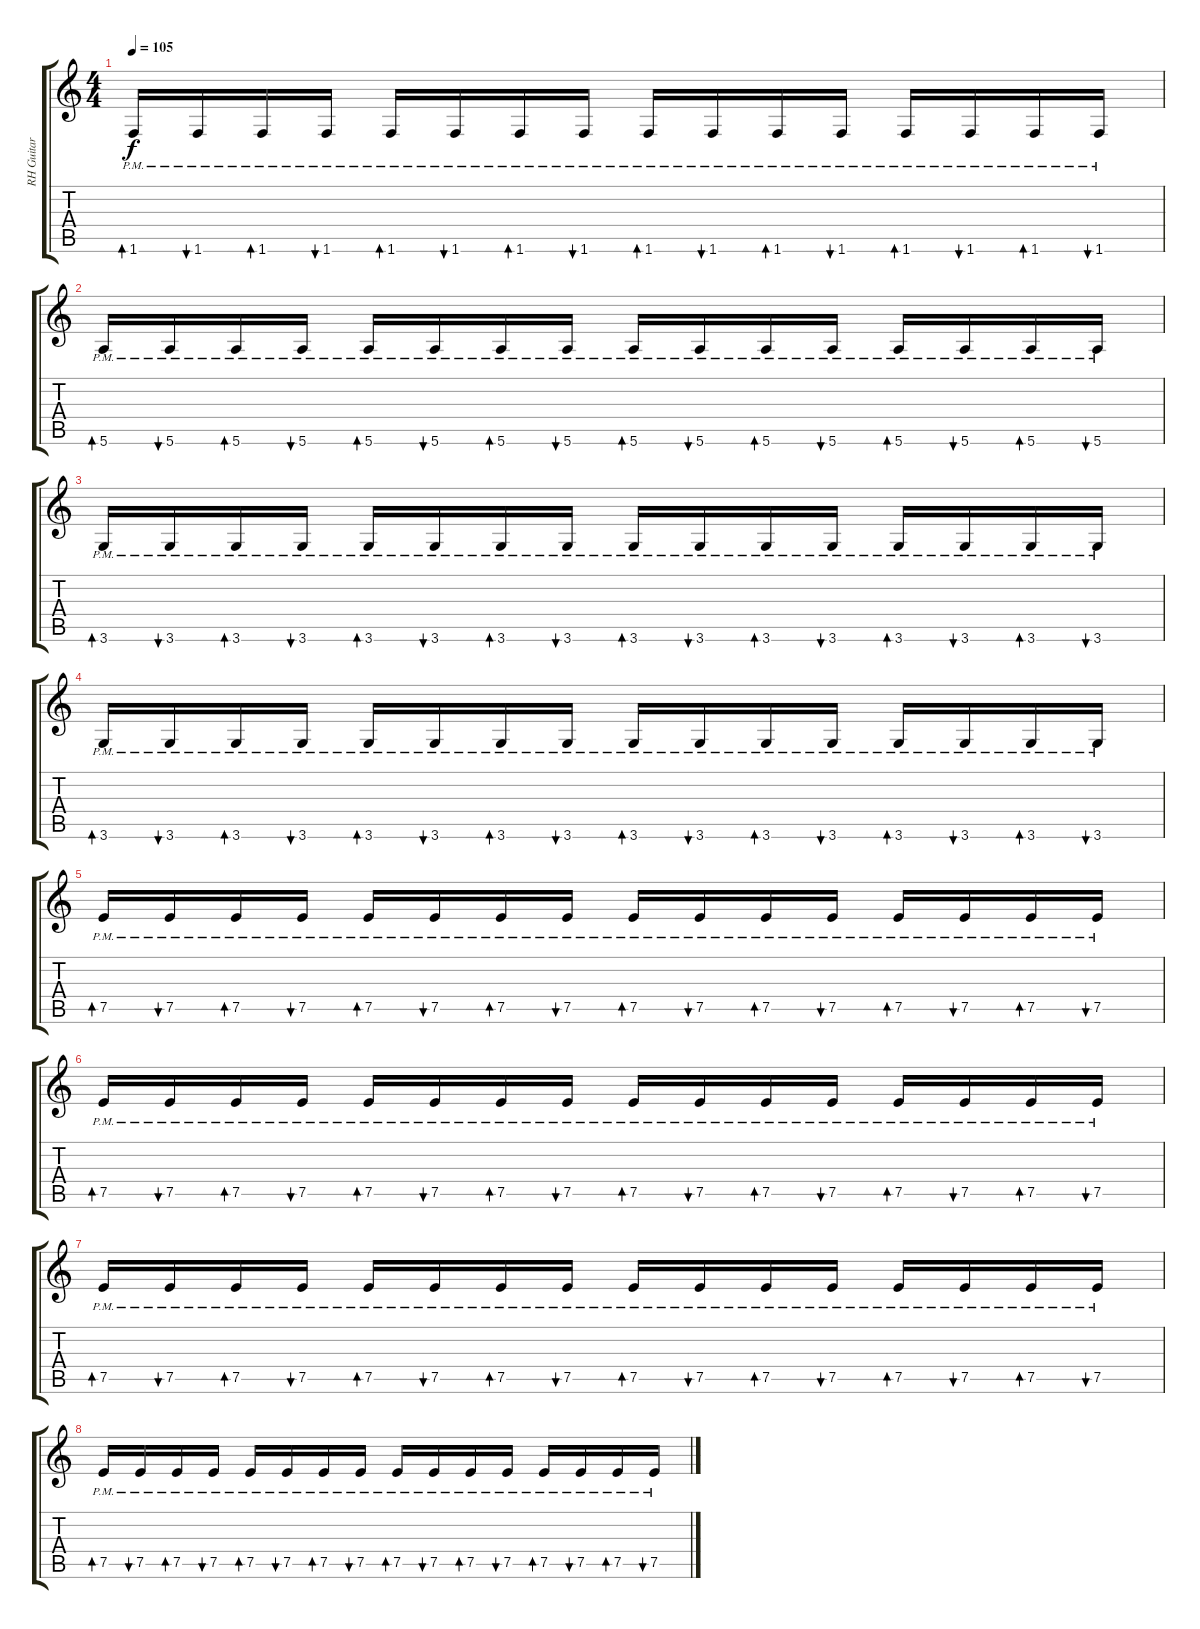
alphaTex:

\track ("RH Guitar" "RH Guitar") {instrument overdrivenguitar}
\staff {score tabs}
\tuning (E4 B3 G3 D3 A2 E2) {hide}
\ts (4 4)
\tempo 105
\clef g2
\ks c
1.6{pm}.16{bd 60 dy f} 1.6{pm}.16{bu 60} 1.6{pm}.16{bd 60} 1.6{pm}.16{bu 60} 1.6{pm}.16{bd 60} 1.6{pm}.16{bu 60} 1.6{pm}.16{bd 60} 1.6{pm}.16{bu 60} 1.6{pm}.16{bd 60} 1.6{pm}.16{bu 60} 1.6{pm}.16{bd 60} 1.6{pm}.16{bu 60} 1.6{pm}.16{bd 60} 1.6{pm}.16{bu 60} 1.6{pm}.16{bd 60} 1.6{pm}.16{bu 60} |
5.6{pm}.16{bd 60} 5.6{pm}.16{bu 60} 5.6{pm}.16{bd 60} 5.6{pm}.16{bu 60} 5.6{pm}.16{bd 60} 5.6{pm}.16{bu 60} 5.6{pm}.16{bd 60} 5.6{pm}.16{bu 60} 5.6{pm}.16{bd 60} 5.6{pm}.16{bu 60} 5.6{pm}.16{bd 60} 5.6{pm}.16{bu 60} 5.6{pm}.16{bd 60} 5.6{pm}.16{bu 60} 5.6{pm}.16{bd 60} 5.6{pm}.16{bu 60} |
3.6{pm}.16{bd 60} 3.6{pm}.16{bu 60} 3.6{pm}.16{bd 60} 3.6{pm}.16{bu 60} 3.6{pm}.16{bd 60} 3.6{pm}.16{bu 60} 3.6{pm}.16{bd 60} 3.6{pm}.16{bu 60} 3.6{pm}.16{bd 60} 3.6{pm}.16{bu 60} 3.6{pm}.16{bd 60} 3.6{pm}.16{bu 60} 3.6{pm}.16{bd 60} 3.6{pm}.16{bu 60} 3.6{pm}.16{bd 60} 3.6{pm}.16{bu 60} |
3.6{pm}.16{bd 60} 3.6{pm}.16{bu 60} 3.6{pm}.16{bd 60} 3.6{pm}.16{bu 60} 3.6{pm}.16{bd 60} 3.6{pm}.16{bu 60} 3.6{pm}.16{bd 60} 3.6{pm}.16{bu 60} 3.6{pm}.16{bd 60} 3.6{pm}.16{bu 60} 3.6{pm}.16{bd 60} 3.6{pm}.16{bu 60} 3.6{pm}.16{bd 60} 3.6{pm}.16{bu 60} 3.6{pm}.16{bd 60} 3.6{pm}.16{bu 60} |
7.5{pm}.16{bd 60} 7.5{pm}.16{bu 60} 7.5{pm}.16{bd 60} 7.5{pm}.16{bu 60} 7.5{pm}.16{bd 60} 7.5{pm}.16{bu 60} 7.5{pm}.16{bd 60} 7.5{pm}.16{bu 60} 7.5{pm}.16{bd 60} 7.5{pm}.16{bu 60} 7.5{pm}.16{bd 60} 7.5{pm}.16{bu 60} 7.5{pm}.16{bd 60} 7.5{pm}.16{bu 60} 7.5{pm}.16{bd 60} 7.5{pm}.16{bu 60} |
7.5{pm}.16{bd 60} 7.5{pm}.16{bu 60} 7.5{pm}.16{bd 60} 7.5{pm}.16{bu 60} 7.5{pm}.16{bd 60} 7.5{pm}.16{bu 60} 7.5{pm}.16{bd 60} 7.5{pm}.16{bu 60} 7.5{pm}.16{bd 60} 7.5{pm}.16{bu 60} 7.5{pm}.16{bd 60} 7.5{pm}.16{bu 60} 7.5{pm}.16{bd 60} 7.5{pm}.16{bu 60} 7.5{pm}.16{bd 60} 7.5{pm}.16{bu 60} |
7.5{pm}.16{bd 60} 7.5{pm}.16{bu 60} 7.5{pm}.16{bd 60} 7.5{pm}.16{bu 60} 7.5{pm}.16{bd 60} 7.5{pm}.16{bu 60} 7.5{pm}.16{bd 60} 7.5{pm}.16{bu 60} 7.5{pm}.16{bd 60} 7.5{pm}.16{bu 60} 7.5{pm}.16{bd 60} 7.5{pm}.16{bu 60} 7.5{pm}.16{bd 60} 7.5{pm}.16{bu 60} 7.5{pm}.16{bd 60} 7.5{pm}.16{bu 60} |
7.5{pm}.16{bd 60} 7.5{pm}.16{bu 60} 7.5{pm}.16{bd 60} 7.5{pm}.16{bu 60} 7.5{pm}.16{bd 60} 7.5{pm}.16{bu 60} 7.5{pm}.16{bd 60} 7.5{pm}.16{bu 60} 7.5{pm}.16{bd 60} 7.5{pm}.16{bu 60} 7.5{pm}.16{bd 60} 7.5{pm}.16{bu 60} 7.5{pm}.16{bd 60} 7.5{pm}.16{bu 60} 7.5{pm}.16{bd 60} 7.5{pm}.16{bu 60}
